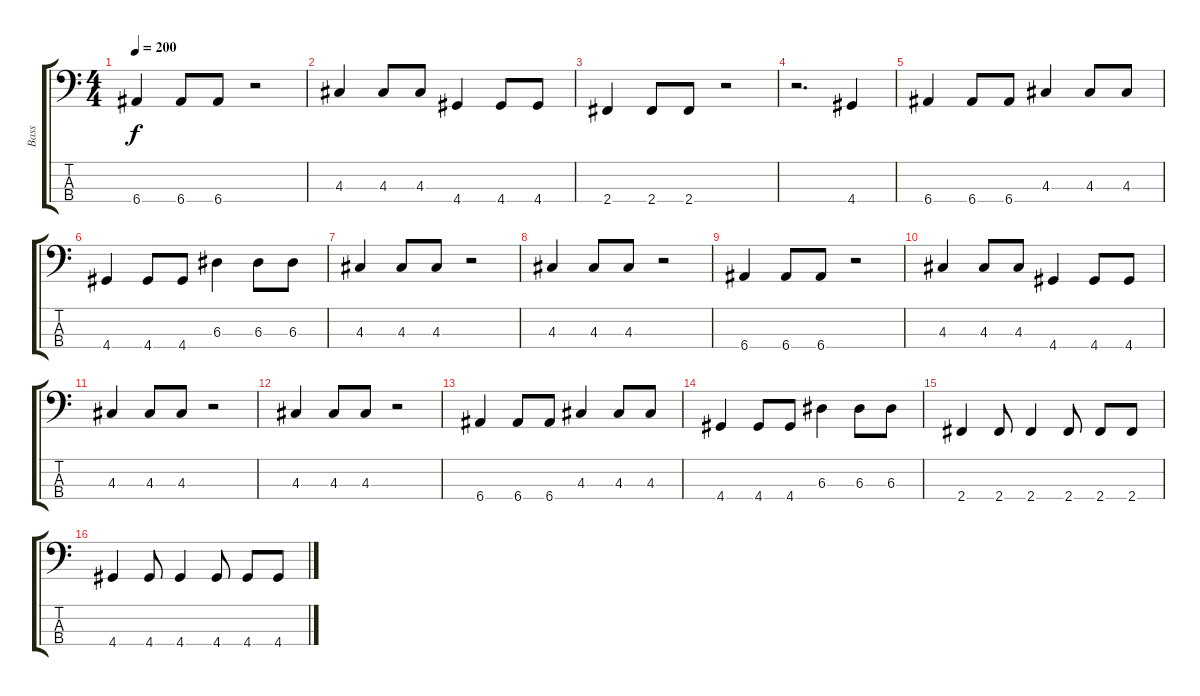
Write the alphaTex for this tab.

\track ("Bass" "Bass") {instrument electricbasspick}
\staff {score tabs}
\tuning (G2 D2 A1 E1) {hide}
\ts (4 4)
\tempo 200
\clef f4
\ks c
6.4.4{dy f} 6.4.8 6.4.8 r.2 |
4.3.4 4.3.8 4.3.8 4.4.4 4.4.8 4.4.8 |
2.4.4 2.4.8 2.4.8 r.2 |
r.2{d} 4.4.4 |
6.4.4 6.4.8 6.4.8 4.3.4 4.3.8 4.3.8 |
4.4.4 4.4.8 4.4.8 6.3.4 6.3.8 6.3.8 |
4.3.4 4.3.8 4.3.8 r.2 |
4.3.4 4.3.8 4.3.8 r.2 |
6.4.4 6.4.8 6.4.8 r.2 |
4.3.4 4.3.8 4.3.8 4.4.4 4.4.8 4.4.8 |
4.3.4 4.3.8 4.3.8 r.2 |
4.3.4 4.3.8 4.3.8 r.2 |
6.4.4 6.4.8 6.4.8 4.3.4 4.3.8 4.3.8 |
4.4.4 4.4.8 4.4.8 6.3.4 6.3.8 6.3.8 |
2.4.4 2.4.8 2.4.4 2.4.8 2.4.8 2.4.8 |
4.4.4 4.4.8 4.4.4 4.4.8 4.4.8 4.4.8
